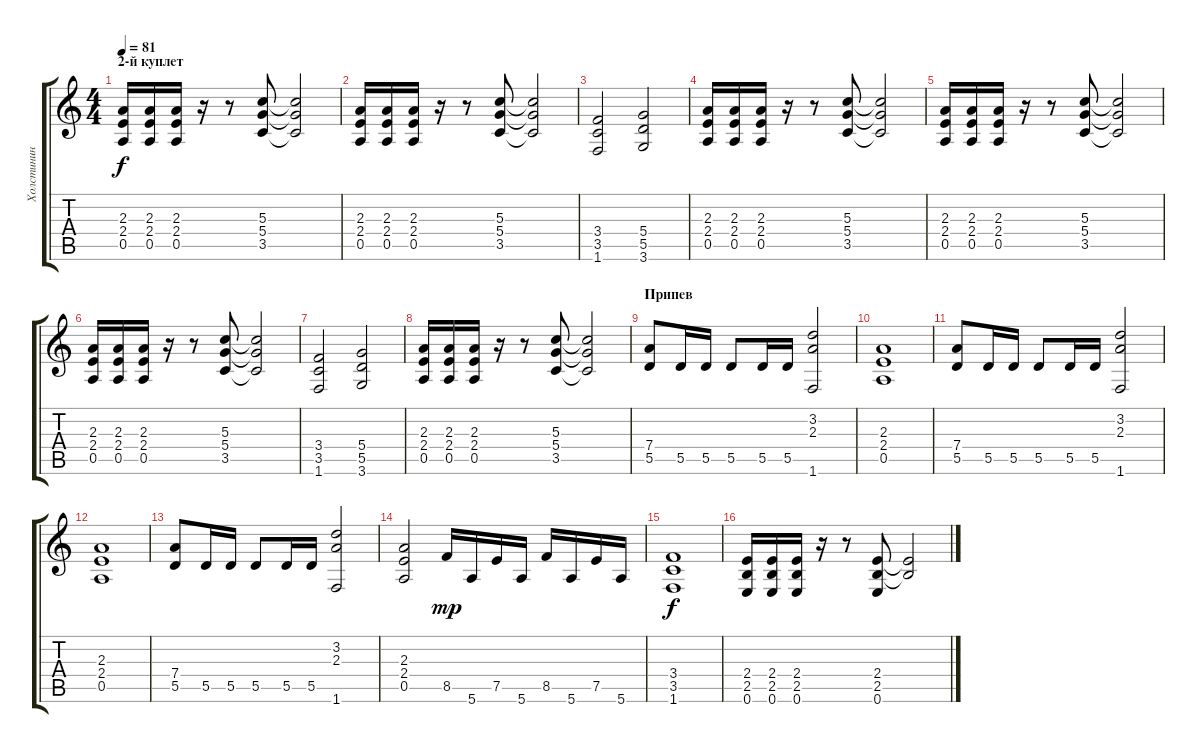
\track ("Холстинин" "Холстинин") {instrument distortionguitar}
\staff {score tabs}
\tuning (E4 B3 G3 D3 A2 E2) {hide}
\ts (4 4)
\section ("" "2-й куплет")
\tempo 81
\clef g2
\ks c
(2.3 2.4 0.5).16{dy f} (2.3 2.4 0.5).16 (2.3 2.4 0.5).16 r.16 r.8 (5.3 5.4 3.5).8 (5.3{t} 5.4{t} 3.5{t}).2 |
(2.3 2.4 0.5).16 (2.3 2.4 0.5).16 (2.3 2.4 0.5).16 r.16 r.8 (5.3 5.4 3.5).8 (5.3{t} 5.4{t} 3.5{t}).2 |
(3.4 3.5 1.6).2 (5.4 5.5 3.6).2 |
(2.3 2.4 0.5).16 (2.3 2.4 0.5).16 (2.3 2.4 0.5).16 r.16 r.8 (5.3 5.4 3.5).8 (5.3{t} 5.4{t} 3.5{t}).2 |
(2.3 2.4 0.5).16 (2.3 2.4 0.5).16 (2.3 2.4 0.5).16 r.16 r.8 (5.3 5.4 3.5).8 (5.3{t} 5.4{t} 3.5{t}).2 |
(2.3 2.4 0.5).16 (2.3 2.4 0.5).16 (2.3 2.4 0.5).16 r.16 r.8 (5.3 5.4 3.5).8 (5.3{t} 5.4{t} 3.5{t}).2 |
(3.4 3.5 1.6).2 (5.4 5.5 3.6).2 |
(2.3 2.4 0.5).16 (2.3 2.4 0.5).16 (2.3 2.4 0.5).16 r.16 r.8 (5.3 5.4 3.5).8 (5.3{t} 5.4{t} 3.5{t}).2 |
\section ("" "Припев")
(7.4 5.5).8 5.5.16 5.5.16 5.5.8 5.5.16 5.5.16 (3.2 2.3 1.6).2 |
(2.3 2.4 0.5).1 |
(7.4 5.5).8 5.5.16 5.5.16 5.5.8 5.5.16 5.5.16 (3.2 2.3 1.6).2 |
(2.3 2.4 0.5).1 |
(7.4 5.5).8 5.5.16 5.5.16 5.5.8 5.5.16 5.5.16 (3.2 2.3 1.6).2 |
(2.3 2.4 0.5).2 8.5.16{dy mp} 5.6.16 7.5.16 5.6.16 8.5.16 5.6.16 7.5.16 5.6.16 |
(3.4 3.5 1.6).1{dy f} |
(2.4 2.5 0.6).16 (2.4 2.5 0.6).16 (2.4 2.5 0.6).16 r.16 r.8 (2.4 2.5 0.6).8 (2.4{t} 2.5{t}).2
